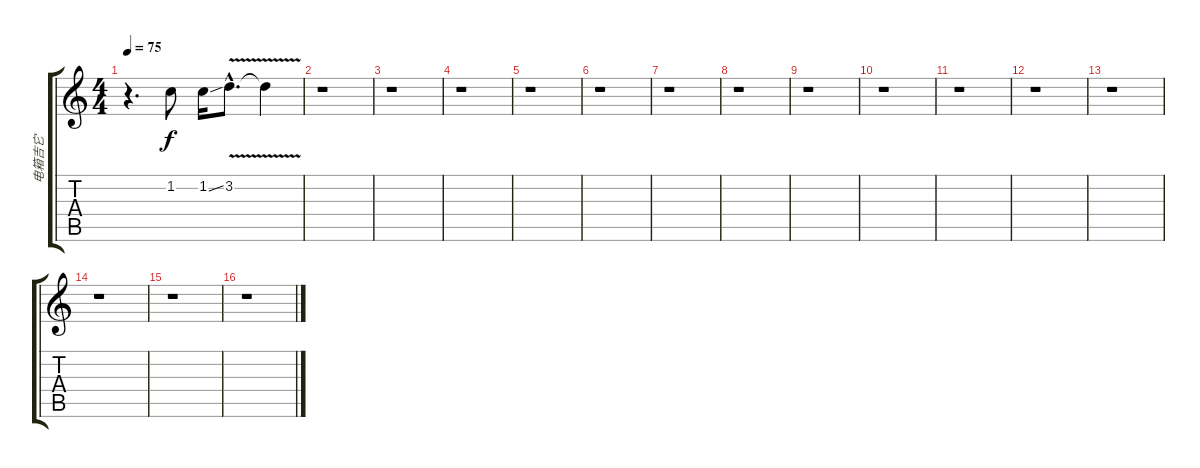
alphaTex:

\track ("电箱吉它" "电箱吉它") {instrument acousticguitarsteel}
\staff {score tabs}
\tuning (E4 B3 G3 D3 A2 E2) {hide}
\ts (4 4)
\tempo 75
\clef g2
\ks c
r.4{d dy f} 1.2.8 1.2{ss}.16 3.2{v hac}.8{d} 3.2{t}.4 |
r.1 |
r.1 |
r.1 |
r.1 |
r.1 |
r.1 |
r.1 |
r.1 |
r.1 |
r.1 |
r.1 |
r.1 |
r.1 |
r.1 |
r.1
